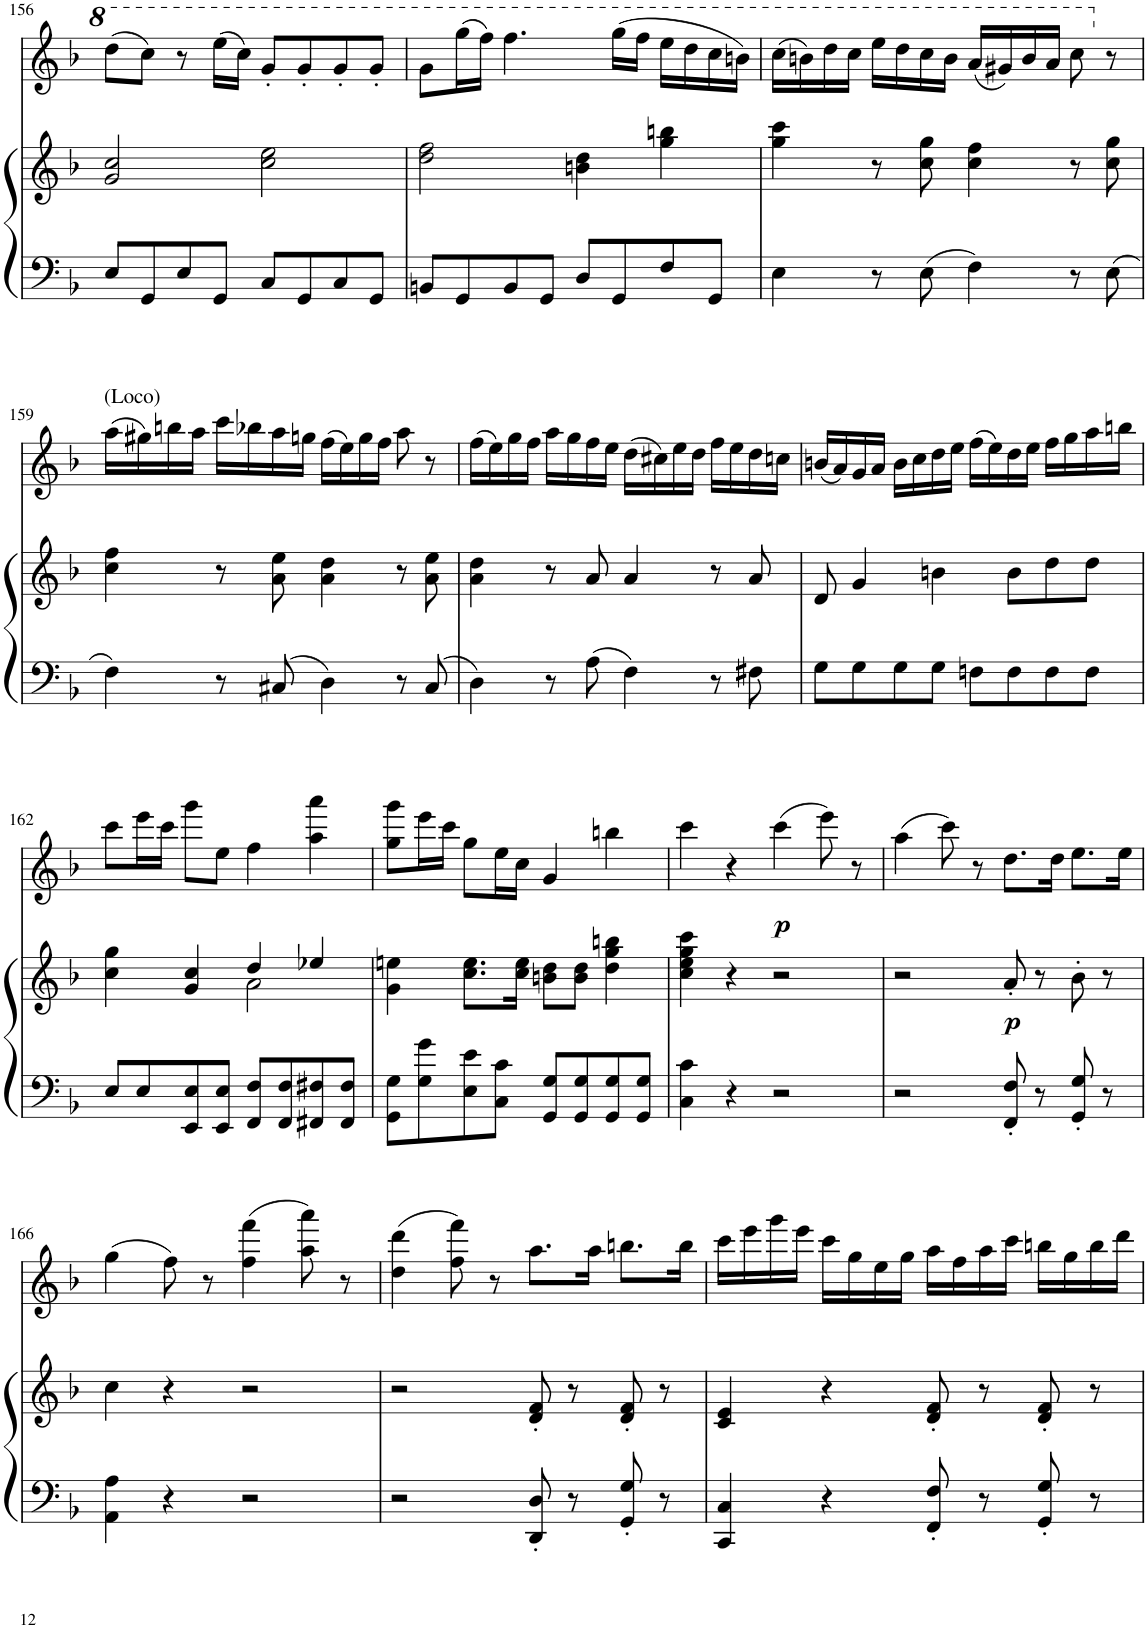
**kern	**kern	**dynam	**kern	**dynam
*part2	*part2	*part2	*part1	*part1
*staff3	*staff2	*staff2/3	*staff1	*staff1
*I"Piano	*	*	*I"Alto Recorder	*
*I'Pno	*	*	*I'Rec	*
!!LO:PB:g=z
*clefF4	*clefG2	*	*clefG2	*
*k[b-]	*k[b-]	*	*k[b-]	*
*M4/4	*M4/4	*	*M4/4	*
*met(c)	*met(c)	*	*met(c)	*
=156	=156	=156	=156	=156
8E/L	2g/ 2cc/	.	(8ddd\L	.
8GG/	.	.	8ccc\J)	.
8E/	.	.	8r	.
8GG/J	.	.	(16eee\LL	.
.	.	.	16ccc\JJ)	.
8C/L	2cc\ 2ee\	.	8gg'/L	.
8GG/	.	.	8gg'/	.
8C/	.	.	8gg'/	.
8GG/J	.	.	8gg'/J	.
=157	=157	=157	=157	=157
8BBn/L	2dd\ 2ff\	.	8gg\L	.
8GG/	.	.	(16ggg\L	.
.	.	.	16fff\JJ)	.
8BB/	.	.	4.fff\	.
8GG/J	.	.	.	.
8D/L	4bn\ 4dd\	.	.	.
8GG/	.	.	(16ggg\LL	.
.	.	.	16fff\JJ	.
8F/	4gg\ 4bbn\	.	16eee\LL	.
.	.	.	16ddd\	.
8GG/J	.	.	16ccc\	.
.	.	.	16bbn\JJ)	.
=158	=158	=158	=158	=158
4E\	4gg\ 4ccc\	.	(16ccc\LL	.
.	.	.	16bbn\)	.
.	.	.	16ddd\	.
.	.	.	16ccc\JJ	.
8r	8r	.	16eee\LL	.
.	.	.	16ddd\	.
8E\	8cc\ 8gg\	.	16ccc\	.
.	.	.	16bb\JJ	.
4F\	4cc\ 4ff\	.	(16aa/LL	.
.	.	.	16gg#X/)	.
.	.	.	16bb/	.
.	.	.	16aa/JJ	.
8r	8r	.	8ccc\	.
8E\	8cc\ 8gg\	.	8r	.
!!LO:LB:g=z
=159	=159	=159	=159	=159
!	!	!	!LO:TX:a:t=(Loco)	!
4F\	4cc\ 4ff\	.	(16aa\LL	.
.	.	.	16gg#X\)	.
.	.	.	16bbn\	.
.	.	.	16aa\JJ	.
8r	8r	.	16ccc\LL	.
.	.	.	16bb-X\	.
8C#X/	8a\ 8ee\	.	16aa\	.
.	.	.	16ggn\JJ	.
4D\	4a\ 4dd\	.	(16ff\LL	.
.	.	.	16ee\)	.
.	.	.	16gg\	.
.	.	.	16ff\JJ	.
8r	8r	.	8aa\	.
8C#/	8a\ 8ee\	.	8r	.
=160	=160	=160	=160	=160
4D\	4a\ 4dd\	.	(16ff\LL	.
.	.	.	16ee\)	.
.	.	.	16gg\	.
.	.	.	16ff\JJ	.
8r	8r	.	16aa\LL	.
.	.	.	16gg\	.
8A\	8a/	.	16ff\	.
.	.	.	16ee\JJ	.
4F\	4a/	.	(16dd\LL	.
.	.	.	16cc#X\)	.
.	.	.	16ee\	.
.	.	.	16dd\JJ	.
8r	8r	.	16ff\LL	.
.	.	.	16ee\	.
8F#X\	8a/	.	16dd\	.
.	.	.	16ccn\JJ	.
=161	=161	=161	=161	=161
8G\L	8d/	.	(16bn/LL	.
.	.	.	16a/)	.
8G\	4g/	.	16g/	.
.	.	.	16a/JJ	.
8G\	.	.	16b\LL	.
.	.	.	16cc\	.
8G\J	4bn\	.	16dd\	.
.	.	.	16ee\JJ	.
8Fn\L	.	.	(16ff\LL	.
.	.	.	16ee\)	.
8F\	8b\L	.	16dd\	.
.	.	.	16ee\JJ	.
8F\	8dd\	.	16ff\LL	.
.	.	.	16gg\	.
8F\J	8dd\J	.	16aa\	.
.	.	.	16bbn\JJ	.
!!LO:LB:g=z
=162	=162	=162	=162	=162
*	*^	*	*	*
8E/L	4cc\ 4gg\	2ryy	.	8ccc\L	.
8E/	.	.	.	16eee\L	.
.	.	.	.	16ccc\JJ	.
8EE/ 8E/	4g/ 4cc/	.	.	8ggg\L	.
8EE/ 8E/J	.	.	.	8ee\J	.
8FF/ 8F/L	4dd/	2a\	.	4ff\	.
8FF/ 8F/	.	.	.	.	.
8FF#X/ 8F#X/	4ee-X/	.	.	4aa\ 4aaa\	.
8FF#/ 8F#/J	.	.	.	.	.
*	*v	*v	*	*	*
=163	=163	=163	=163	=163
8GG\ 8G\L	4g\ 4een\	.	8gg\ 8ggg\L	.
8G\ 8g\	.	.	16eee\L	.
.	.	.	16ccc\JJ	.
8E\ 8e\	8.cc\ 8.ee\L	.	8gg\L	.
8C\ 8c\J	.	.	16ee\L	.
.	16cc\ 16ee\Jk	.	16cc\JJ	.
8GG/ 8G/L	8bn\ 8dd\L	.	4g/	.
8GG/ 8G/	8b\ 8dd\J	.	.	.
8GG/ 8G/	4dd\ 4gg\ 4bbn\	.	4bbn\	.
8GG/ 8G/J	.	.	.	.
=164	=164	=164	=164	=164
4C\ 4c\	4cc\ 4ee\ 4gg\ 4ccc\	.	4ccc\	.
4r	4r	.	4r	.
!	!	!	!	!LO:DY:b
2r	2r	.	(4ccc\	p
.	.	.	8eee\)	.
.	.	.	8r	.
=165	=165	=165	=165	=165
2r	2r	.	(4aa\	.
.	.	.	8ccc\)	.
.	.	.	8r	.
!	!	!LO:DY:b	!	!
8FF/' 8F/'	8a'/	p	8.dd\L	.
8r	8r	.	.	.
.	.	.	16dd\Jk	.
8GG/' 8G/'	8b-'\	.	8.ee\L	.
8r	8r	.	.	.
.	.	.	16ee\Jk	.
!!LO:LB:g=z
=166	=166	=166	=166	=166
4AA\ 4A\	4cc\	.	(4gg\	.
4r	4r	.	8ff\)	.
.	.	.	8r	.
2r	2r	.	(4ff\ 4fff\	.
.	.	.	8aa\ 8aaa\)	.
.	.	.	8r	.
=167	=167	=167	=167	=167
2r	2r	.	(4dd\ 4ddd\	.
.	.	.	8ff\ 8fff\)	.
.	.	.	8r	.
8DD/' 8D/'	8d/' 8f/'	.	8.aa\L	.
8r	8r	.	.	.
.	.	.	16aa\Jk	.
8GG/' 8G/'	8d/' 8f/'	.	8.bbn\L	.
8r	8r	.	.	.
.	.	.	16bb\Jk	.
=168	=168	=168	=168	=168
4CC/ 4C/	4c/ 4e/	.	16ccc\LL	.
.	.	.	16eee\	.
.	.	.	16ggg\	.
.	.	.	16eee\JJ	.
4r	4r	.	16ccc\LL	.
.	.	.	16gg\	.
.	.	.	16ee\	.
.	.	.	16gg\JJ	.
8FF/' 8F/'	8d/' 8f/'	.	16aa\LL	.
.	.	.	16ff\	.
8r	8r	.	16aa\	.
.	.	.	16ccc\JJ	.
8GG/' 8G/'	8d/' 8f/'	.	16bbn\LL	.
.	.	.	16gg\	.
8r	8r	.	16bb\	.
.	.	.	16ddd\JJ	.
=	=	=	=	=
*-	*-	*-	*-	*-
